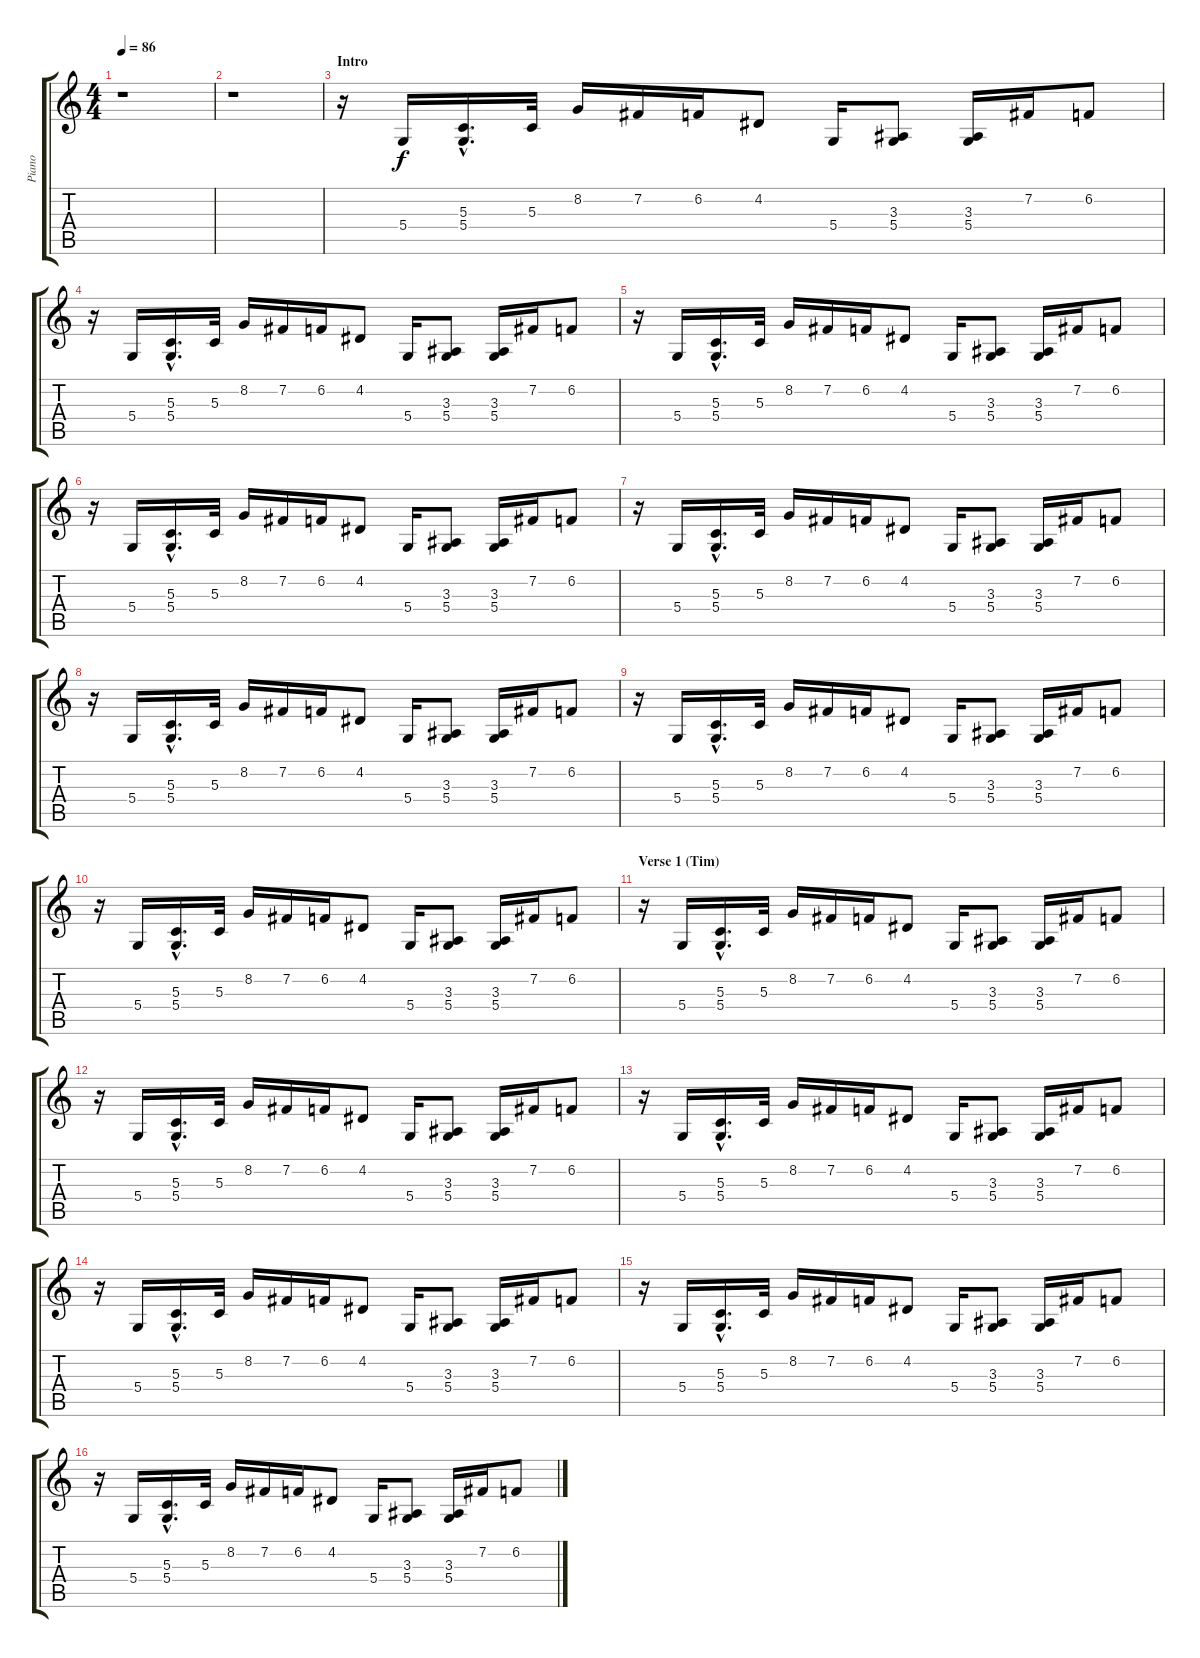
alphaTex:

\track ("Piano" "Piano") {instrument honkytonkpiano}
\staff {score tabs}
\tuning (E4 B3 G3 D3 A2 E2) {hide}
\ts (4 4)
\tempo 86
\clef g2
\ks c
r.1{dy f instrument honkytonkpiano} |
r.1 |
\section ("" "Intro")
r.16 5.4.16 (5.3{hac} 5.4{hac}).16{d} 5.3.32 8.2.16 7.2.16 6.2.16 4.2.8 5.4.16 (3.3 5.4).8 (3.3 5.4).16 7.2.16 6.2.8 |
r.16 5.4.16 (5.3{hac} 5.4{hac}).16{d} 5.3.32 8.2.16 7.2.16 6.2.16 4.2.8 5.4.16 (3.3 5.4).8 (3.3 5.4).16 7.2.16 6.2.8 |
r.16 5.4.16 (5.3{hac} 5.4{hac}).16{d} 5.3.32 8.2.16 7.2.16 6.2.16 4.2.8 5.4.16 (3.3 5.4).8 (3.3 5.4).16 7.2.16 6.2.8 |
r.16 5.4.16 (5.3{hac} 5.4{hac}).16{d} 5.3.32 8.2.16 7.2.16 6.2.16 4.2.8 5.4.16 (3.3 5.4).8 (3.3 5.4).16 7.2.16 6.2.8 |
r.16 5.4.16 (5.3{hac} 5.4{hac}).16{d} 5.3.32 8.2.16 7.2.16 6.2.16 4.2.8 5.4.16 (3.3 5.4).8 (3.3 5.4).16 7.2.16 6.2.8 |
r.16 5.4.16 (5.3{hac} 5.4{hac}).16{d} 5.3.32 8.2.16 7.2.16 6.2.16 4.2.8 5.4.16 (3.3 5.4).8 (3.3 5.4).16 7.2.16 6.2.8 |
r.16 5.4.16 (5.3{hac} 5.4{hac}).16{d} 5.3.32 8.2.16 7.2.16 6.2.16 4.2.8 5.4.16 (3.3 5.4).8 (3.3 5.4).16 7.2.16 6.2.8 |
r.16 5.4.16 (5.3{hac} 5.4{hac}).16{d} 5.3.32 8.2.16 7.2.16 6.2.16 4.2.8 5.4.16 (3.3 5.4).8 (3.3 5.4).16 7.2.16 6.2.8 |
\section ("" "Verse 1 (Tim)")
r.16 5.4.16 (5.3{hac} 5.4{hac}).16{d} 5.3.32 8.2.16 7.2.16 6.2.16 4.2.8 5.4.16 (3.3 5.4).8 (3.3 5.4).16 7.2.16 6.2.8 |
r.16 5.4.16 (5.3{hac} 5.4{hac}).16{d} 5.3.32 8.2.16 7.2.16 6.2.16 4.2.8 5.4.16 (3.3 5.4).8 (3.3 5.4).16 7.2.16 6.2.8 |
r.16 5.4.16 (5.3{hac} 5.4{hac}).16{d} 5.3.32 8.2.16 7.2.16 6.2.16 4.2.8 5.4.16 (3.3 5.4).8 (3.3 5.4).16 7.2.16 6.2.8 |
r.16 5.4.16 (5.3{hac} 5.4{hac}).16{d} 5.3.32 8.2.16 7.2.16 6.2.16 4.2.8 5.4.16 (3.3 5.4).8 (3.3 5.4).16 7.2.16 6.2.8 |
r.16 5.4.16 (5.3{hac} 5.4{hac}).16{d} 5.3.32 8.2.16 7.2.16 6.2.16 4.2.8 5.4.16 (3.3 5.4).8 (3.3 5.4).16 7.2.16 6.2.8 |
r.16 5.4.16 (5.3{hac} 5.4{hac}).16{d} 5.3.32 8.2.16 7.2.16 6.2.16 4.2.8 5.4.16 (3.3 5.4).8 (3.3 5.4).16 7.2.16 6.2.8
